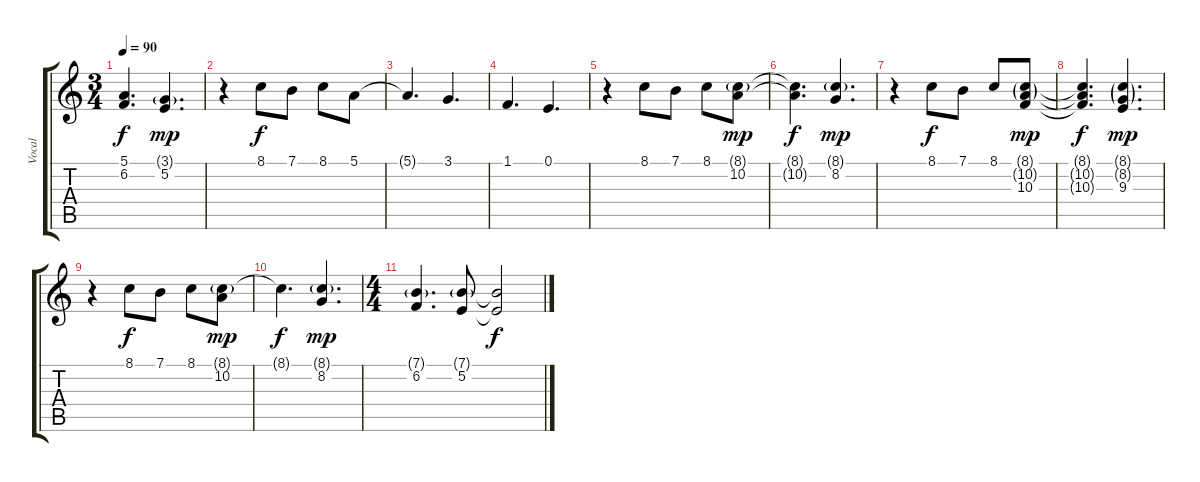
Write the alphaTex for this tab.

\track ("Vocal" "Vocal") {instrument acousticgrandpiano}
\staff {score tabs}
\tuning (E4 B3 G3 D3 A2 E2) {hide}
\ts (3 4)
\tempo 90
\clef g2
\ks c
(5.1{t} 6.2{t}).4{d dy f} (3.1{g} 5.2).4{d dy mp} |
r.4 8.1.8{dy f} 7.1.8 8.1.8 5.1.8 |
5.1{t}.4{d} 3.1.4{d} |
1.1.4{d} 0.1.4{d} |
r.4 8.1.8 7.1.8 8.1.8 (8.1{g} 10.2).8{dy mp} |
(8.1{t} 10.2{t}).4{d dy f} (8.1{g} 8.2).4{d dy mp} |
r.4 8.1.8{dy f} 7.1.8 8.1.8 (8.1{g} 10.2{g} 10.3).8{dy mp} |
(8.1{t} 10.2{t} 10.3{t}).4{d dy f} (8.1{g} 8.2{g} 9.3).4{d dy mp} |
r.4 8.1.8{dy f} 7.1.8 8.1.8 (8.1{g} 10.2).8{dy mp} |
8.1{t}.4{d dy f} (8.1{g} 8.2).4{d dy mp} |
\ts (4 4)
(7.1{g} 6.2).4{d} (7.1{g} 5.2).8 (7.1{t} 5.2{t}).2{dy f}
